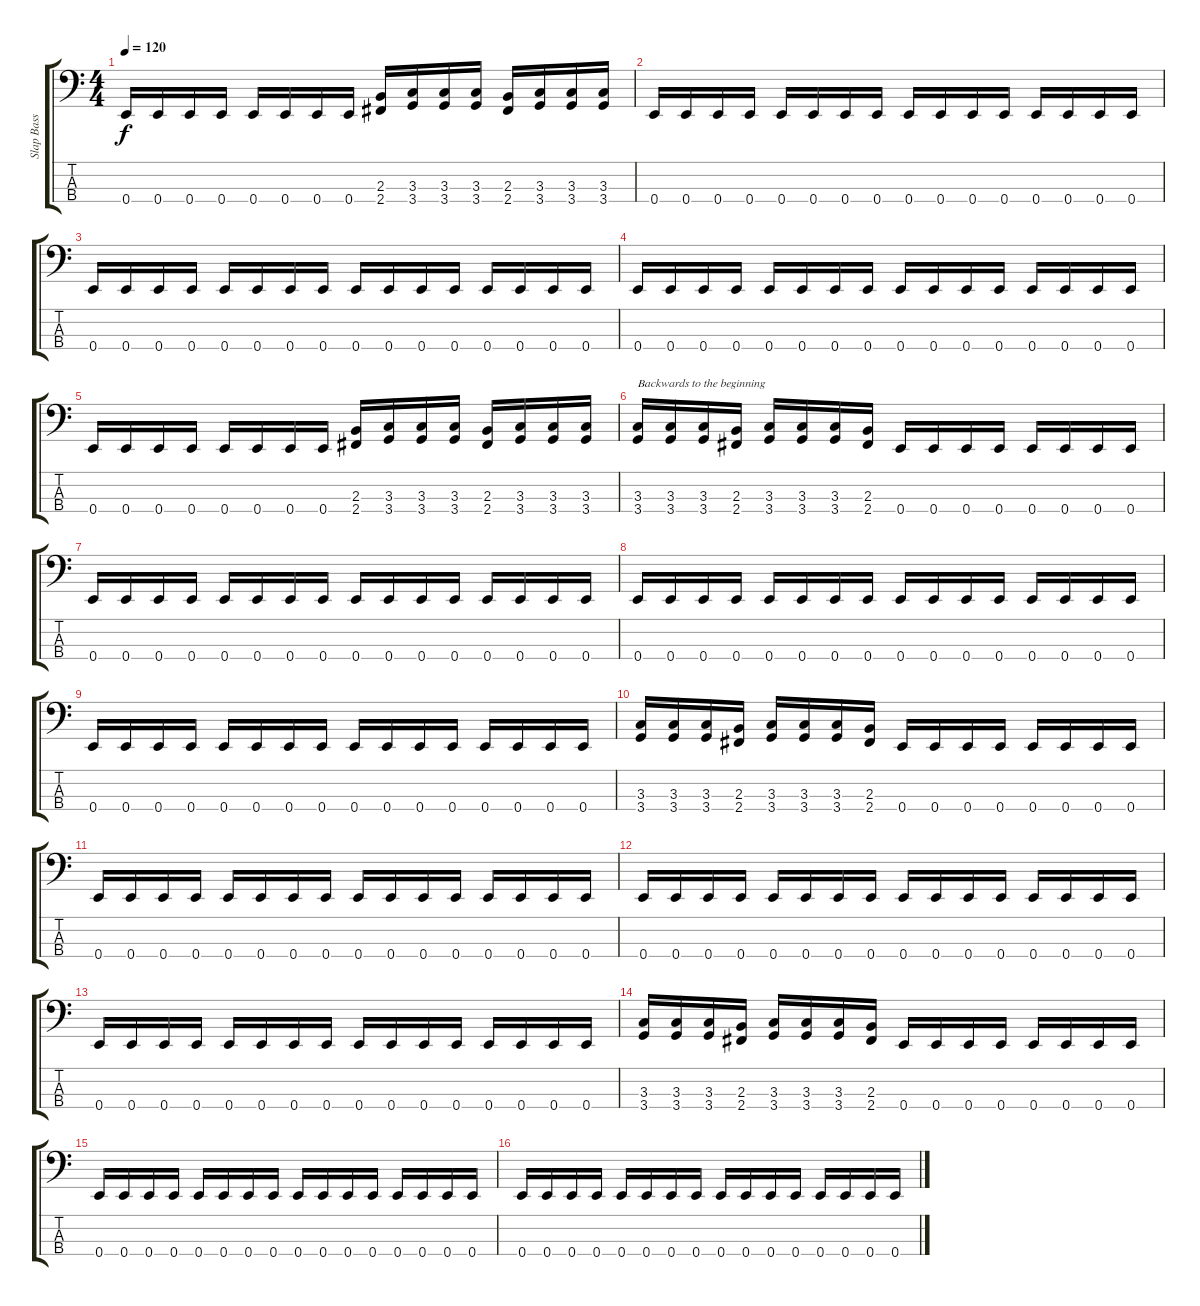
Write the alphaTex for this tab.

\track ("Slap Bass 1" "Slap Bass ") {instrument slapbass1}
\staff {score tabs}
\tuning (G2 D2 A1 E1) {hide}
\ts (4 4)
\tempo 120
\clef f4
\ks c
0.4.16{dy f} 0.4.16 0.4.16 0.4.16 0.4.16 0.4.16 0.4.16 0.4.16 (2.3 2.4).16 (3.3 3.4).16 (3.3 3.4).16 (3.3 3.4).16 (2.3 2.4).16 (3.3 3.4).16 (3.3 3.4).16 (3.3 3.4).16 |
0.4.16 0.4.16 0.4.16 0.4.16 0.4.16 0.4.16 0.4.16 0.4.16 0.4.16 0.4.16 0.4.16 0.4.16 0.4.16 0.4.16 0.4.16 0.4.16 |
0.4.16 0.4.16 0.4.16 0.4.16 0.4.16 0.4.16 0.4.16 0.4.16 0.4.16 0.4.16 0.4.16 0.4.16 0.4.16 0.4.16 0.4.16 0.4.16 |
0.4.16 0.4.16 0.4.16 0.4.16 0.4.16 0.4.16 0.4.16 0.4.16 0.4.16 0.4.16 0.4.16 0.4.16 0.4.16 0.4.16 0.4.16 0.4.16 |
0.4.16 0.4.16 0.4.16 0.4.16 0.4.16 0.4.16 0.4.16 0.4.16 (2.3 2.4).16 (3.3 3.4).16 (3.3 3.4).16 (3.3 3.4).16 (2.3 2.4).16 (3.3 3.4).16 (3.3 3.4).16 (3.3 3.4).16 |
(3.3 3.4).16{txt "Backwards to the beginning"} (3.3 3.4).16 (3.3 3.4).16 (2.3 2.4).16 (3.3 3.4).16 (3.3 3.4).16 (3.3 3.4).16 (2.3 2.4).16 0.4.16 0.4.16 0.4.16 0.4.16 0.4.16 0.4.16 0.4.16 0.4.16 |
0.4.16 0.4.16 0.4.16 0.4.16 0.4.16 0.4.16 0.4.16 0.4.16 0.4.16 0.4.16 0.4.16 0.4.16 0.4.16 0.4.16 0.4.16 0.4.16 |
0.4.16 0.4.16 0.4.16 0.4.16 0.4.16 0.4.16 0.4.16 0.4.16 0.4.16 0.4.16 0.4.16 0.4.16 0.4.16 0.4.16 0.4.16 0.4.16 |
0.4.16 0.4.16 0.4.16 0.4.16 0.4.16 0.4.16 0.4.16 0.4.16 0.4.16 0.4.16 0.4.16 0.4.16 0.4.16 0.4.16 0.4.16 0.4.16 |
(3.3 3.4).16 (3.3 3.4).16 (3.3 3.4).16 (2.3 2.4).16 (3.3 3.4).16 (3.3 3.4).16 (3.3 3.4).16 (2.3 2.4).16 0.4.16 0.4.16 0.4.16 0.4.16 0.4.16 0.4.16 0.4.16 0.4.16 |
0.4.16 0.4.16 0.4.16 0.4.16 0.4.16 0.4.16 0.4.16 0.4.16 0.4.16 0.4.16 0.4.16 0.4.16 0.4.16 0.4.16 0.4.16 0.4.16 |
0.4.16 0.4.16 0.4.16 0.4.16 0.4.16 0.4.16 0.4.16 0.4.16 0.4.16 0.4.16 0.4.16 0.4.16 0.4.16 0.4.16 0.4.16 0.4.16 |
0.4.16 0.4.16 0.4.16 0.4.16 0.4.16 0.4.16 0.4.16 0.4.16 0.4.16 0.4.16 0.4.16 0.4.16 0.4.16 0.4.16 0.4.16 0.4.16 |
(3.3 3.4).16 (3.3 3.4).16 (3.3 3.4).16 (2.3 2.4).16 (3.3 3.4).16 (3.3 3.4).16 (3.3 3.4).16 (2.3 2.4).16 0.4.16 0.4.16 0.4.16 0.4.16 0.4.16 0.4.16 0.4.16 0.4.16 |
0.4.16 0.4.16 0.4.16 0.4.16 0.4.16 0.4.16 0.4.16 0.4.16 0.4.16 0.4.16 0.4.16 0.4.16 0.4.16 0.4.16 0.4.16 0.4.16 |
0.4.16 0.4.16 0.4.16 0.4.16 0.4.16 0.4.16 0.4.16 0.4.16 0.4.16 0.4.16 0.4.16 0.4.16 0.4.16 0.4.16 0.4.16 0.4.16
